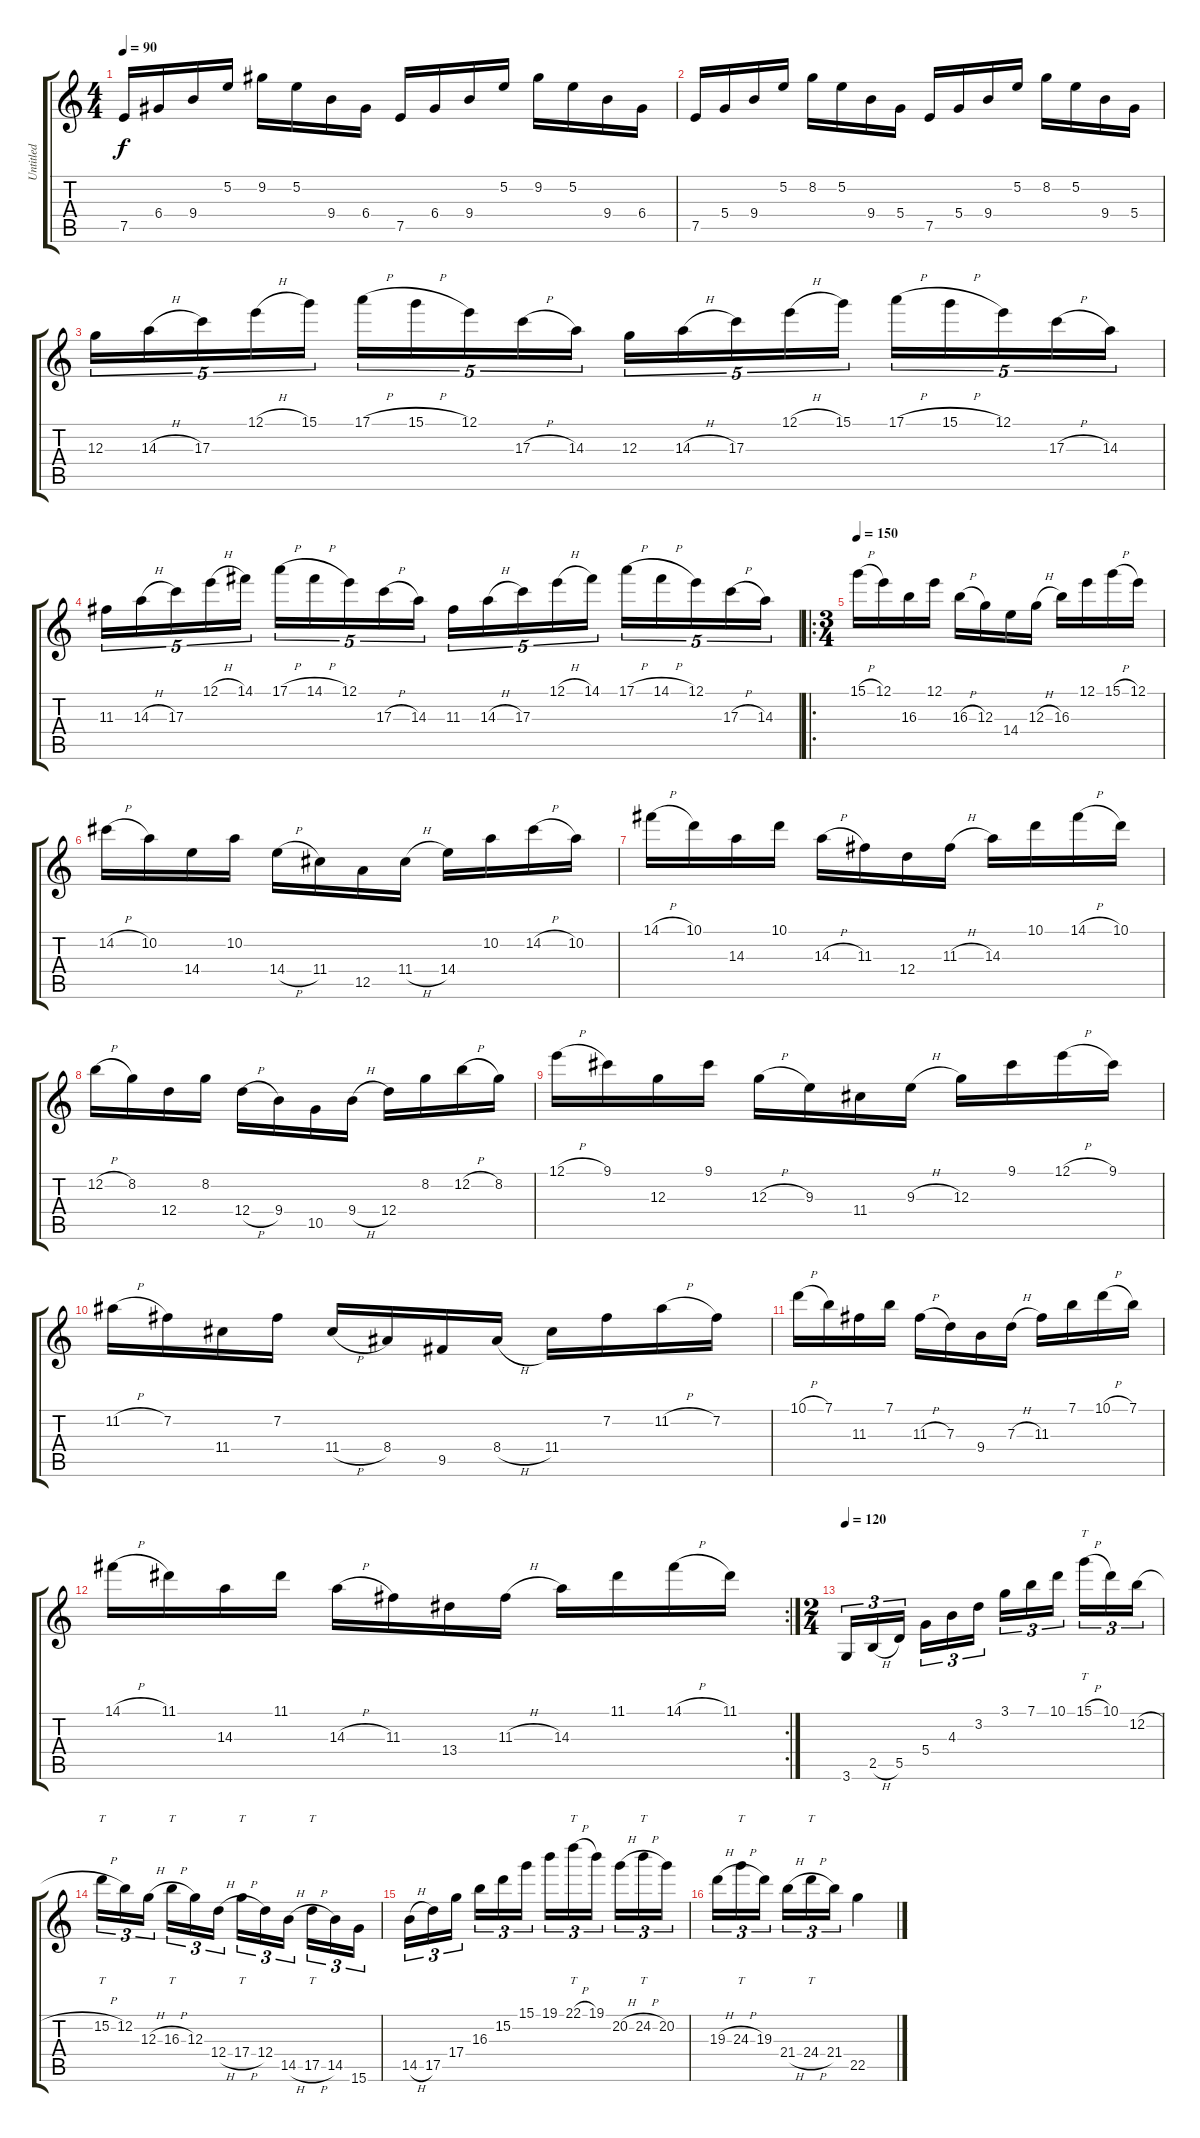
\track ("Untitled" "Untitled") {instrument acousticguitarnylon}
\staff {score tabs}
\tuning (E4 B3 G3 D3 A2 E2) {hide}
\ts (4 4)
\tempo 90
\clef g2
\ks c
7.5.16{dy f} 6.4.16 9.4.16 5.2.16 9.2.16 5.2.16 9.4.16 6.4.16 7.5.16 6.4.16 9.4.16 5.2.16 9.2.16 5.2.16 9.4.16 6.4.16 |
7.5.16 5.4.16 9.4.16 5.2.16 8.2.16 5.2.16 9.4.16 5.4.16 7.5.16 5.4.16 9.4.16 5.2.16 8.2.16 5.2.16 9.4.16 5.4.16 |
12.3.16{tu (5 4)} 14.3{h}.16{tu (5 4)} 17.3.16{tu (5 4)} 12.1{h}.16{tu (5 4)} 15.1.16{tu (5 4)} 17.1{h}.16{tu (5 4)} 15.1{h}.16{tu (5 4)} 12.1.16{tu (5 4)} 17.3{h}.16{tu (5 4)} 14.3.16{tu (5 4)} 12.3.16{tu (5 4)} 14.3{h}.16{tu (5 4)} 17.3.16{tu (5 4)} 12.1{h}.16{tu (5 4)} 15.1.16{tu (5 4)} 17.1{h}.16{tu (5 4)} 15.1{h}.16{tu (5 4)} 12.1.16{tu (5 4)} 17.3{h}.16{tu (5 4)} 14.3.16{tu (5 4)} |
11.3.16{tu (5 4)} 14.3{h}.16{tu (5 4)} 17.3.16{tu (5 4)} 12.1{h}.16{tu (5 4)} 14.1.16{tu (5 4)} 17.1{h}.16{tu (5 4)} 14.1{h}.16{tu (5 4)} 12.1.16{tu (5 4)} 17.3{h}.16{tu (5 4)} 14.3.16{tu (5 4)} 11.3.16{tu (5 4)} 14.3{h}.16{tu (5 4)} 17.3.16{tu (5 4)} 12.1{h}.16{tu (5 4)} 14.1.16{tu (5 4)} 17.1{h}.16{tu (5 4)} 14.1{h}.16{tu (5 4)} 12.1.16{tu (5 4)} 17.3{h}.16{tu (5 4)} 14.3.16{tu (5 4)} |
\ro
\ts (3 4)
\tempo 150
15.1{h}.16 12.1.16 16.3.16 12.1.16 16.3{h}.16 12.3.16 14.4.16 12.3{h}.16 16.3.16 12.1.16 15.1{h}.16 12.1.16 |
14.2{h}.16 10.2.16 14.4.16 10.2.16 14.4{h}.16 11.4.16 12.5.16 11.4{h}.16 14.4.16 10.2.16 14.2{h}.16 10.2.16 |
14.1{h}.16 10.1.16 14.3.16 10.1.16 14.3{h}.16 11.3.16 12.4.16 11.3{h}.16 14.3.16 10.1.16 14.1{h}.16 10.1.16 |
12.2{h}.16 8.2.16 12.4.16 8.2.16 12.4{h}.16 9.4.16 10.5.16 9.4{h}.16 12.4.16 8.2.16 12.2{h}.16 8.2.16 |
12.1{h}.16 9.1.16 12.3.16 9.1.16 12.3{h}.16 9.3.16 11.4.16 9.3{h}.16 12.3.16 9.1.16 12.1{h}.16 9.1.16 |
11.2{h}.16 7.2.16 11.4.16 7.2.16 11.4{h}.16 8.4.16 9.5.16 8.4{h}.16 11.4.16 7.2.16 11.2{h}.16 7.2.16 |
10.1{h}.16 7.1.16 11.3.16 7.1.16 11.3{h}.16 7.3.16 9.4.16 7.3{h}.16 11.3.16 7.1.16 10.1{h}.16 7.1.16 |
\rc 2
14.1{h}.16 11.1.16 14.3.16 11.1.16 14.3{h}.16 11.3.16 13.4.16 11.3{h}.16 14.3.16 11.1.16 14.1{h}.16 11.1.16 |
\ts (2 4)
\tempo 120
3.6.16{tu (3 2)} 2.5{h}.16{tu (3 2)} 5.5.16{tu (3 2)} 5.4.16{tu (3 2)} 4.3.16{tu (3 2)} 3.2.16{tu (3 2)} 3.1.16{tu (3 2)} 7.1.16{tu (3 2)} 10.1.16{tu (3 2)} 15.1{h}.16{tt tu (3 2)} 10.1.16{tu (3 2)} 12.2{h}.16{tu (3 2)} |
15.2{h}.16{tt tu (3 2)} 12.2.16{tu (3 2)} 12.3{h}.16{tu (3 2)} 16.3{h}.16{tt tu (3 2)} 12.3.16{tu (3 2)} 12.4{h}.16{tu (3 2)} 17.4{h}.16{tt tu (3 2)} 12.4.16{tu (3 2)} 14.5{h}.16{tu (3 2)} 17.5{h}.16{tt tu (3 2)} 14.5.16{tu (3 2)} 15.6.16{tu (3 2)} |
14.5{h}.16{tu (3 2)} 17.5.16{tu (3 2)} 17.4.16{tu (3 2)} 16.3.16{tu (3 2)} 15.2.16{tu (3 2)} 15.1.16{tu (3 2)} 19.1.16{tu (3 2)} 22.1{h}.16{tt tu (3 2)} 19.1.16{tu (3 2)} 20.2{h}.16{tu (3 2)} 24.2{h}.16{tt tu (3 2)} 20.2.16{tu (3 2)} |
19.3{h}.16{tu (3 2)} 24.3{h}.16{tt tu (3 2)} 19.3.16{tu (3 2)} 21.4{h}.16{tu (3 2)} 24.4{h}.16{tt tu (3 2)} 21.4.16{tu (3 2)} 22.5.4
